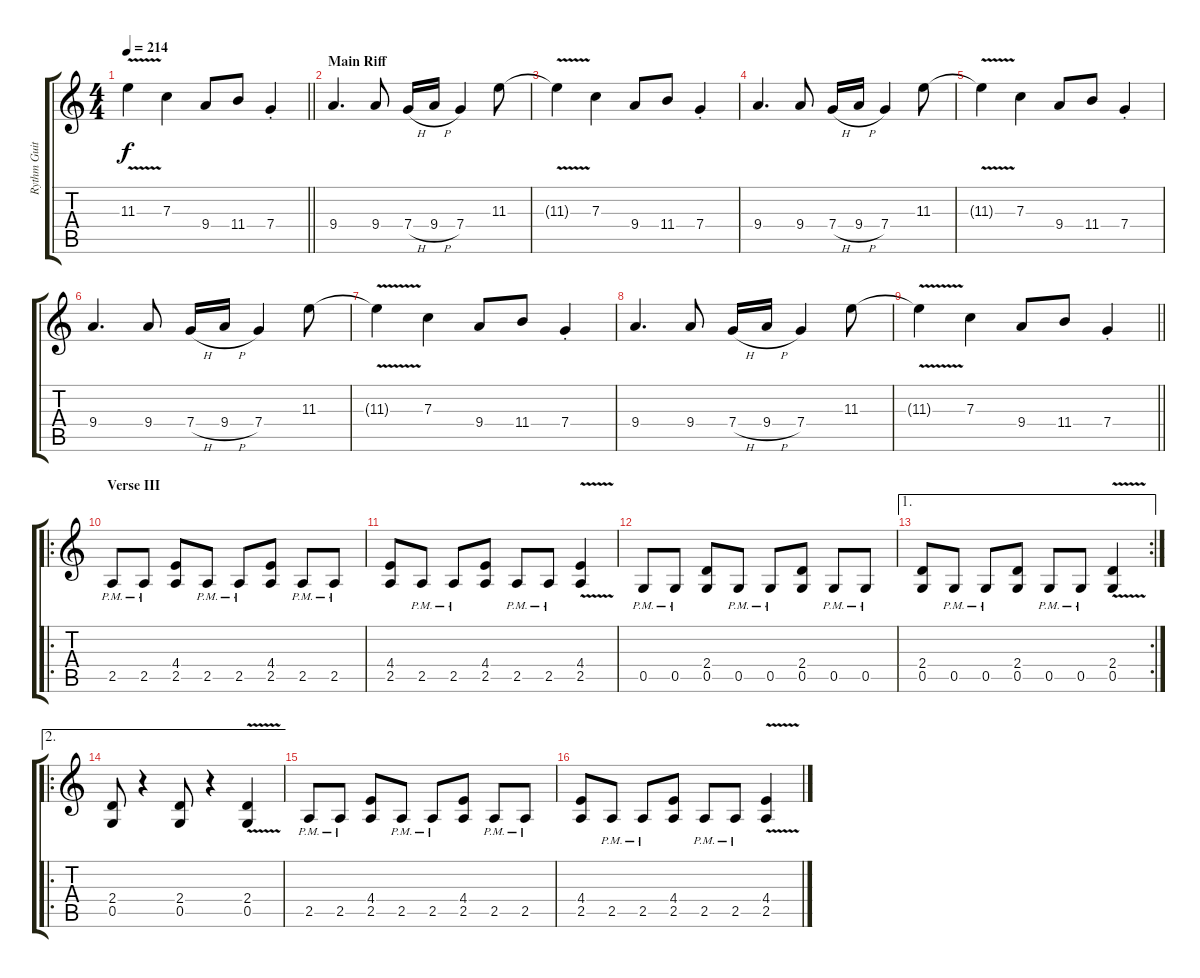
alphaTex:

\track ("Rythm Guitar I" "Rythm Guit") {instrument distortionguitar}
\staff {score tabs}
\tuning (D4 A3 F3 C3 G2 D2) {hide}
\ts (4 4)
\tempo 214
\clef g2
\barLineRight lightlight
\ks c
11.3{v t}.4{dy f} 7.3.4 9.4.8 11.4.8 7.4{st}.4 |
\section ("" "Main Riff")
9.4.4{d} 9.4.8 7.4{h}.16 9.4{h}.16 7.4.4 11.3.8 |
11.3{v t}.4 7.3.4 9.4.8 11.4.8 7.4{st}.4 |
9.4.4{d} 9.4.8 7.4{h}.16 9.4{h}.16 7.4.4 11.3.8 |
11.3{v t}.4 7.3.4 9.4.8 11.4.8 7.4{st}.4 |
9.4.4{d} 9.4.8 7.4{h}.16 9.4{h}.16 7.4.4 11.3.8 |
11.3{v t}.4 7.3.4 9.4.8 11.4.8 7.4{st}.4 |
9.4.4{d} 9.4.8 7.4{h}.16 9.4{h}.16 7.4.4 11.3.8 |
\barLineRight lightlight
11.3{v t}.4 7.3.4 9.4.8 11.4.8 7.4{st}.4 |
\ro
\section ("" "Verse III")
2.5{pm}.8 2.5{pm}.8 (4.4 2.5).8 2.5{pm}.8 2.5{pm}.8 (4.4 2.5).8 2.5{pm}.8 2.5{pm}.8 |
(4.4 2.5).8 2.5{pm}.8 2.5{pm}.8 (4.4 2.5).8 2.5{pm}.8 2.5{pm}.8 (4.4{v} 2.5{v}).4 |
0.5{pm}.8 0.5{pm}.8 (2.4 0.5).8 0.5{pm}.8 0.5{pm}.8 (2.4 0.5).8 0.5{pm}.8 0.5{pm}.8 |
\ae 1
\rc 2
(2.4 0.5).8 0.5{pm}.8 0.5{pm}.8 (2.4 0.5).8 0.5{pm}.8 0.5{pm}.8 (2.4{v} 0.5).4 |
\ae 2
\ro
(2.4 0.5).8 r.4 (2.4 0.5).8 r.4 (2.4{v} 0.5).4 |
2.5{pm}.8 2.5{pm}.8 (4.4 2.5).8 2.5{pm}.8 2.5{pm}.8 (4.4 2.5).8 2.5{pm}.8 2.5{pm}.8 |
(4.4 2.5).8 2.5{pm}.8 2.5{pm}.8 (4.4 2.5).8 2.5{pm}.8 2.5{pm}.8 (4.4{v} 2.5{v}).4
